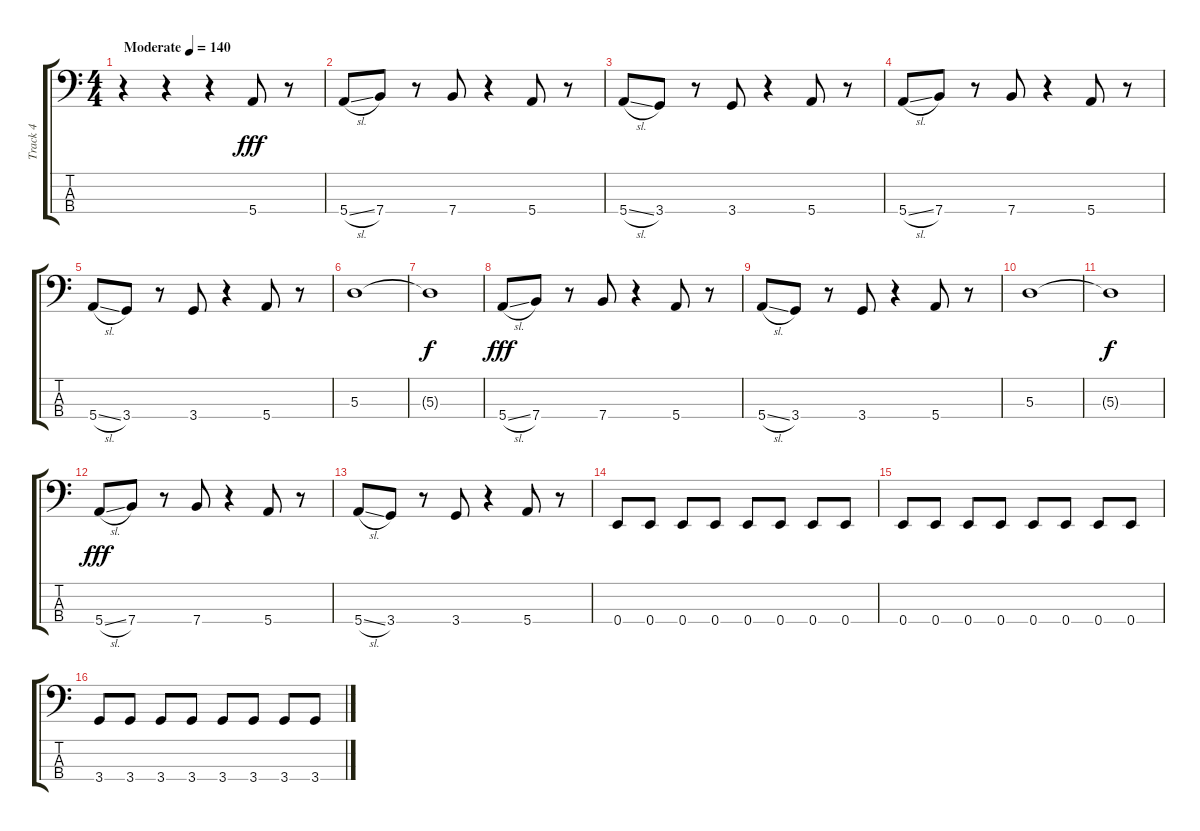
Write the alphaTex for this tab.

\track ("Track 4" "Track 4") {instrument electricbassfinger}
\staff {score tabs}
\tuning (G2 D2 A1 E1) {hide}
\ts (4 4)
\tempo (140 "Moderate")
\clef f4
\ks c
r.4{dy fff instrument electricbassfinger} r.4 r.4 5.4.8 r.8 |
5.4{sl}.8 7.4.8 r.8 7.4.8 r.4 5.4.8 r.8 |
5.4{sl}.8 3.4.8 r.8 3.4.8 r.4 5.4.8 r.8 |
5.4{sl}.8 7.4.8 r.8 7.4.8 r.4 5.4.8 r.8 |
5.4{sl}.8 3.4.8 r.8 3.4.8 r.4 5.4.8 r.8 |
5.3.1 |
5.3{t}.1{dy f} |
5.4{sl}.8{dy fff} 7.4.8 r.8 7.4.8 r.4 5.4.8 r.8 |
5.4{sl}.8 3.4.8 r.8 3.4.8 r.4 5.4.8 r.8 |
5.3.1 |
5.3{t}.1{dy f} |
5.4{sl}.8{dy fff} 7.4.8 r.8 7.4.8 r.4 5.4.8 r.8 |
5.4{sl}.8 3.4.8 r.8 3.4.8 r.4 5.4.8 r.8 |
0.4.8 0.4.8 0.4.8 0.4.8 0.4.8 0.4.8 0.4.8 0.4.8 |
0.4.8 0.4.8 0.4.8 0.4.8 0.4.8 0.4.8 0.4.8 0.4.8 |
3.4.8 3.4.8 3.4.8 3.4.8 3.4.8 3.4.8 3.4.8 3.4.8
